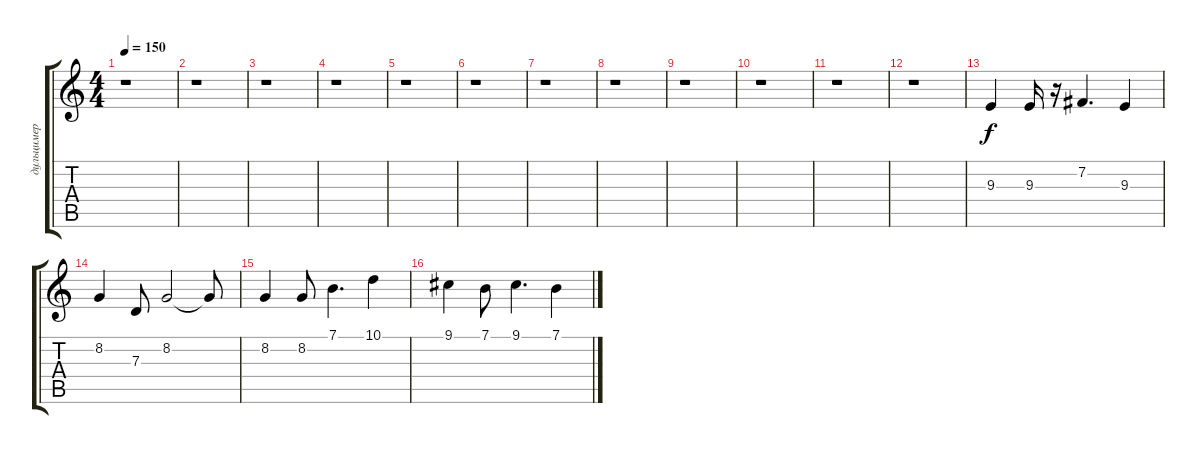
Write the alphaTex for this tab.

\track ("дульцимер" "дульцимер") {instrument dulcimer}
\staff {score tabs}
\tuning (E4 B3 G3 D3 A2 E2) {hide}
\ts (4 4)
\tempo 150
\clef g2
\ks c
r.1{dy f} |
r.1 |
r.1 |
r.1 |
r.1 |
r.1 |
r.1 |
r.1 |
r.1 |
r.1 |
r.1 |
r.1 |
9.3.4 9.3.16 r.16 7.2.4{d} 9.3.4 |
8.2.4 7.3.8 8.2.2 8.2{t}.8 |
8.2.4 8.2.8 7.1.4{d} 10.1.4 |
9.1.4 7.1.8 9.1.4{d} 7.1.4
